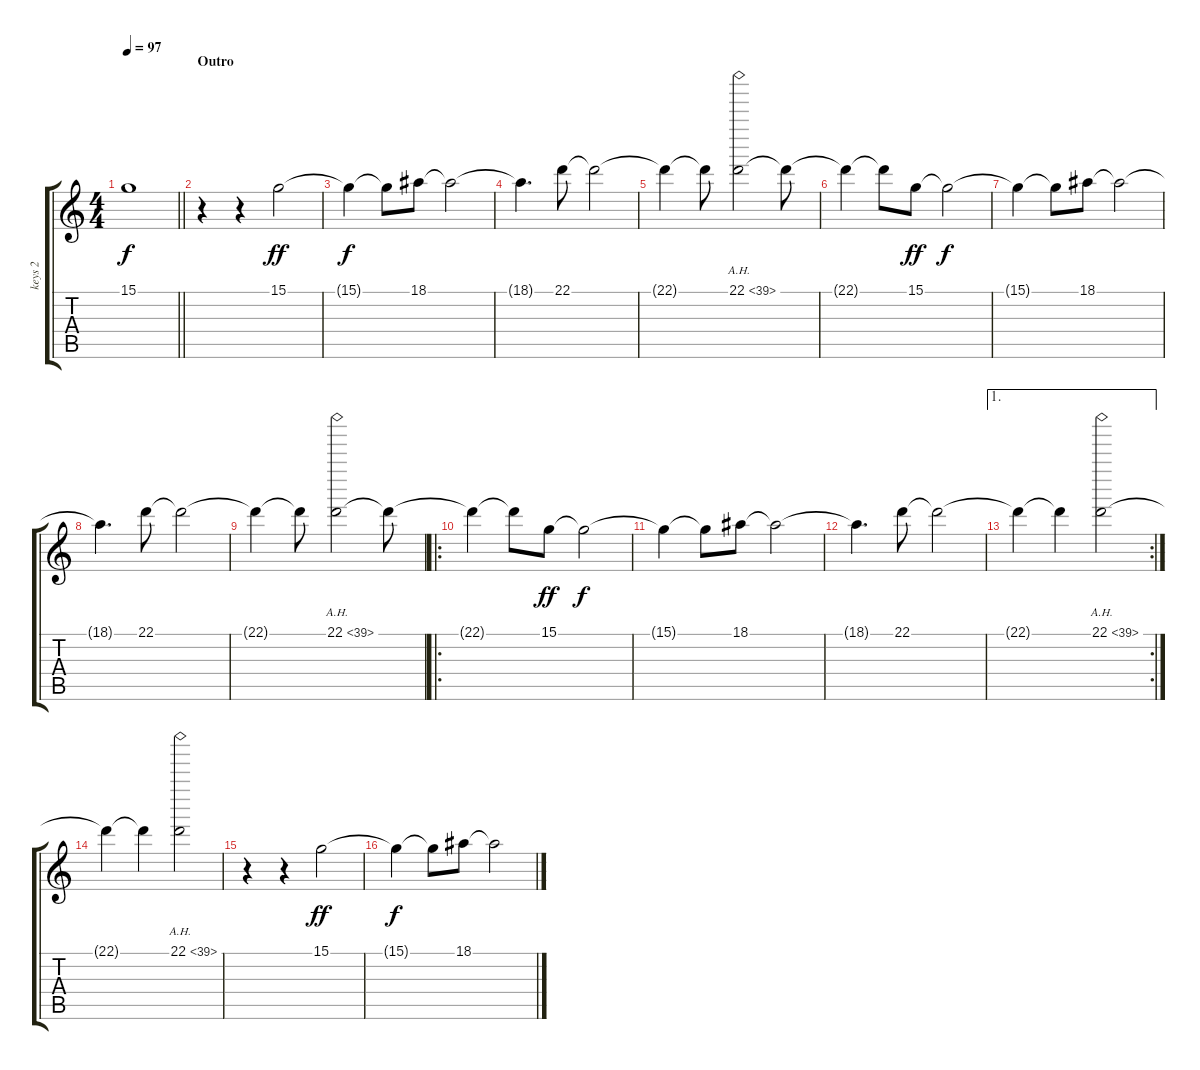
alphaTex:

\track ("keys 2" "keys 2") {instrument pad2warm}
\staff {score tabs}
\tuning (E4 B3 G3 D3 A2 E2) {hide}
\ts (4 4)
\tempo 97
\clef g2
\barLineRight lightlight
\ks c
15.1{t}.1{dy f} |
\section ("" "Outro")
r.4{volume 11 instrument pad1newage} r.4 15.1.2{dy ff volume 10} |
15.1{t}.4{dy f} 15.1{t}.8 18.1.8 18.1{t}.2 |
18.1{t}.4{d} 22.1.8 22.1{t}.2 |
22.1{t}.4 22.1{t}.8 22.1{ah 17}.2 22.1{t}.8 |
22.1{t}.4 22.1{t}.8 15.1.8{dy ff} 15.1{t}.2{dy f} |
15.1{t}.4 15.1{t}.8 18.1.8 18.1{t}.2 |
18.1{t}.4{d} 22.1.8 22.1{t}.2 |
22.1{t}.4 22.1{t}.8 22.1{ah 17}.2 22.1{t}.8 |
\ro
22.1{t}.4 22.1{t}.8 15.1.8{dy ff} 15.1{t}.2{dy f} |
15.1{t}.4 15.1{t}.8 18.1.8 18.1{t}.2 |
18.1{t}.4{d} 22.1.8 22.1{t}.2 |
\ae 1
\rc 2
22.1{t}.4 22.1{t}.4 22.1{ah 17}.2 |
22.1{t}.4 22.1{t}.4 22.1{ah 17}.2 |
r.4{volume 11 instrument pad1newage} r.4 15.1.2{dy ff volume 10} |
15.1{t}.4{dy f} 15.1{t}.8 18.1.8 18.1{t}.2
